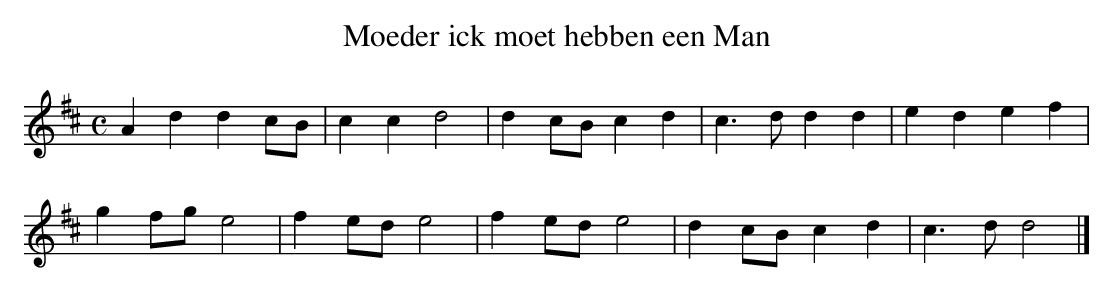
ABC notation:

X:1
T:Moeder ick moet hebben een Man
M:C
K:Dmaj
A2d2d2cB|c2c2d4|d2cBc2d2|c3dd2d2|e2d2e2f2|
g2fge4|f2ede4|f2ede4|d2cBc2d2|c3dd4|]
